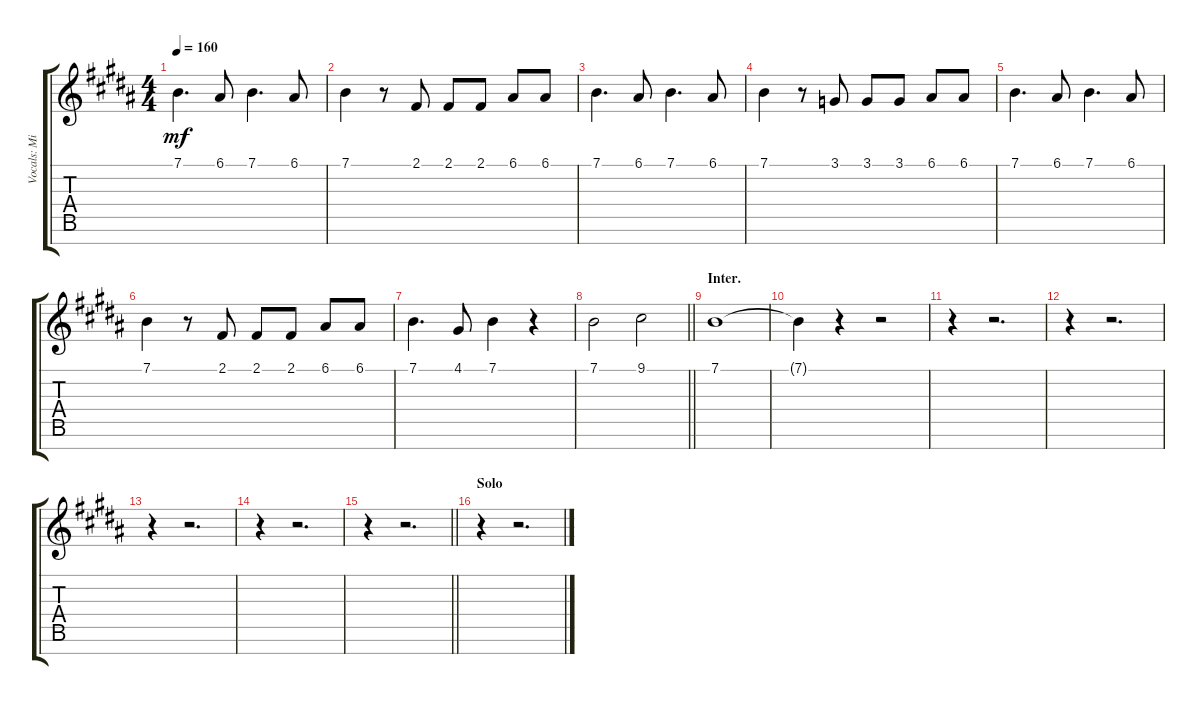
\track ("Vocals: Mio Akiyama" "Vocals: Mi") {instrument voiceoohs}
\staff {score tabs}
\tuning (E4 B3 G3 D3 A2 E2 B1) {hide}
\ts (4 4)
\tempo 160
\clef g2
\ks b
7.1.4{d dy mf} 6.1.8 7.1.4{d} 6.1.8 |
7.1.4 r.8 2.1.8 2.1.8 2.1.8 6.1.8 6.1.8 |
7.1.4{d} 6.1.8 7.1.4{d} 6.1.8 |
7.1.4 r.8 3.1.8 3.1.8 3.1.8 6.1.8 6.1.8 |
7.1.4{d} 6.1.8 7.1.4{d} 6.1.8 |
7.1.4 r.8 2.1.8 2.1.8 2.1.8 6.1.8 6.1.8 |
7.1.4{d} 4.1.8 7.1.4 r.4 |
\barLineRight lightlight
7.1.2 9.1.2 |
\section ("" "Inter.")
7.1.1 |
7.1{t}.4 r.4 r.2 |
r.4 r.2{d} |
r.4 r.2{d} |
r.4 r.2{d} |
r.4 r.2{d} |
\barLineRight lightlight
r.4 r.2{d} |
\section ("" "Solo")
r.4 r.2{d}
